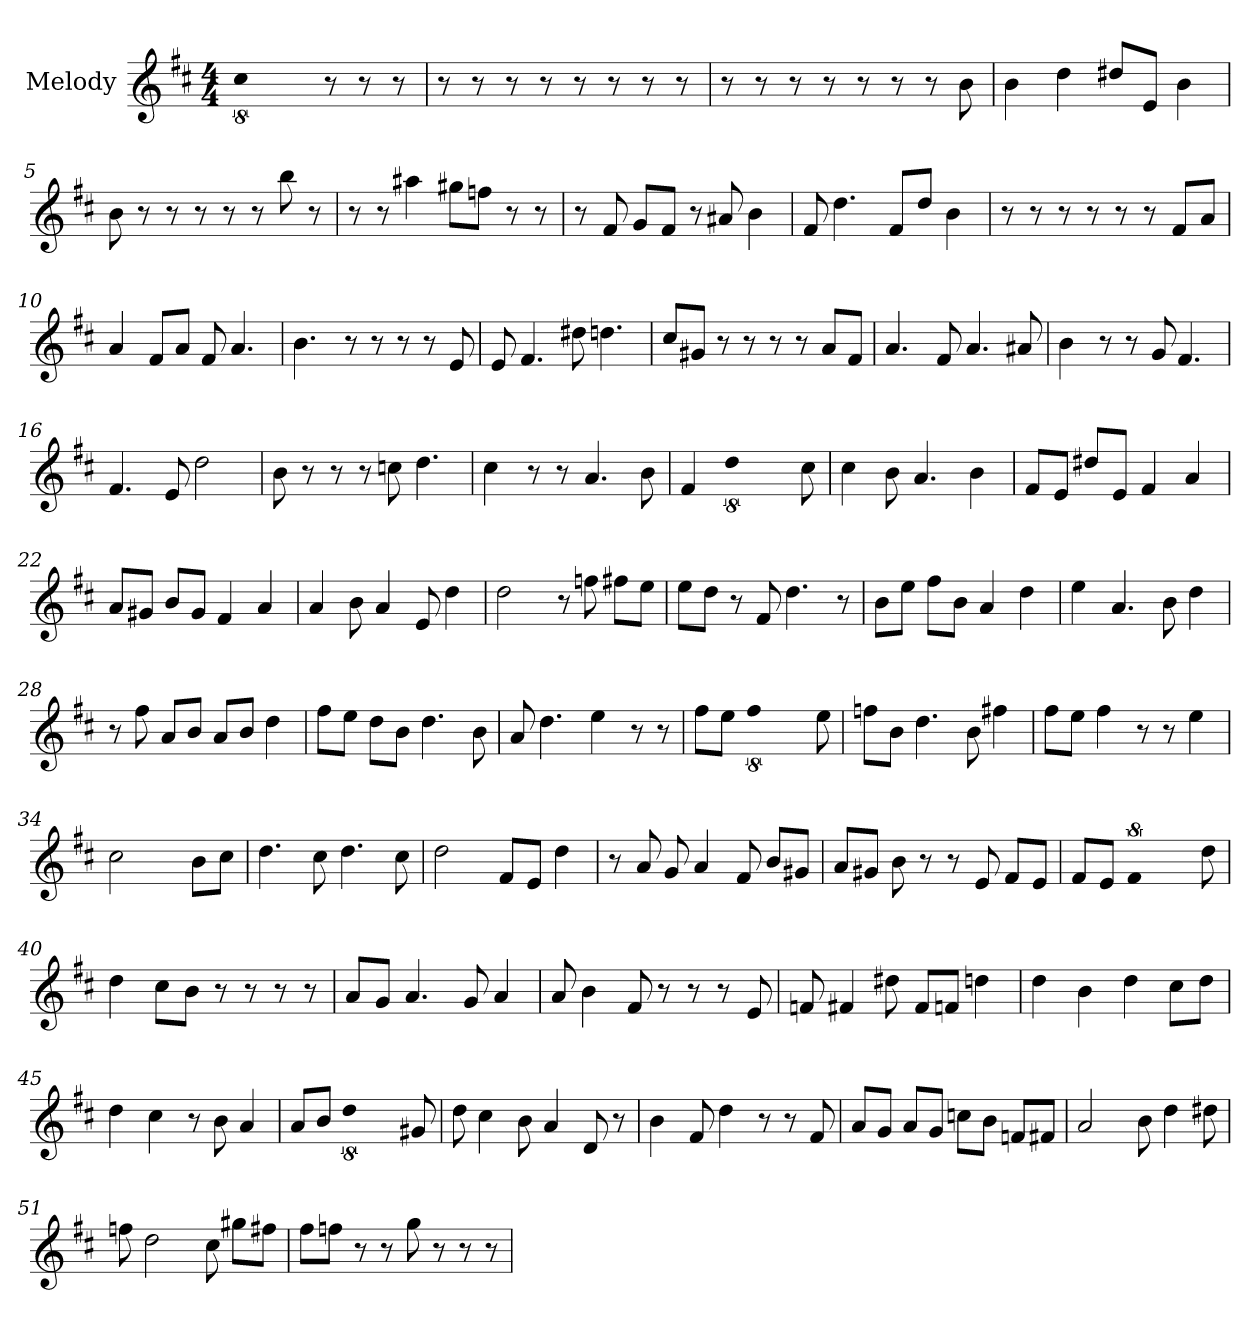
**kern
*part1
*staff1
*I"Melody
*clefG2
*k[f#c#]
*D:
*M4/4
*MM112
=1
!LO:N:vis=2
8%5cc#
8r
8r
8r
=2
8r
8r
8r
8r
8r
8r
8r
8r
=3
8r
8r
8r
8r
8r
8r
8r
8b
=4
4b
4dd
8dd#/L
8e/J
4b
=5
8b
8r
8r
8r
8r
8r
8bb
8r
=6
8r
8r
4aa#
8gg#\L
8ff\J
8r
8r
=7
8r
8f#
8g/L
8f#/J
8r
8a#
4b
=8
8f#
4.dd
8f#/L
8dd/J
4b
=9
8r
8r
8r
8r
8r
8r
8f#/L
8a/J
=10
4a
8f#/L
8a/J
8f#
4.a
=11
4.b
8r
8r
8r
8r
8e
=12
8e
4.f#
8dd#
4.dd
=13
8cc#/L
8g#/J
8r
8r
8r
8r
8a/L
8f#/J
=14
4.a
8f#
4.a
8a#
=15
4b
8r
8r
8g
4.f#
=16
4.f#
8e
2dd
=17
8b
8r
8r
8r
8cc
4.dd
=18
4cc#
8r
8r
4.a
8b
=19
4f#
!LO:N:vis=2
8%5dd
8cc#
=20
4cc#
8b
4.a
4b
=21
8f#/L
8e/J
8dd#/L
8e/J
4f#
4a
=22
8a/L
8g#/J
8b/L
8g#/J
4f#
4a
=23
4a
8b
4a
8e
4dd
=24
2dd
8r
8ff
8ff#\L
8ee\J
=25
8ee\L
8dd\J
8r
8f#
4.dd
8r
=26
8b\L
8ee\J
8ff#\L
8b\J
4a
4dd
=27
4ee
4.a
8b
4dd
=28
8r
8ff#
8a/L
8b/J
8a/L
8b/J
4dd
=29
8ff#\L
8ee\J
8dd\L
8b\J
4.dd
8b
=30
8a
4.dd
4ee
8r
8r
=31
8ff#\L
8ee\J
!LO:N:vis=2
8%5ff#
8ee
=32
8ff\L
8b\J
4.dd
8b
4ff#
=33
8ff#\L
8ee\J
4ff#
8r
8r
4ee
=34
!LO:N:vis=2
2.cc#
8b\L
8cc#\J
=35
4.dd
8cc#
4.dd
8cc#
=36
2dd
8f#/L
8e/J
4dd
=37
8r
8a
8g
4a
8f#
8b/L
8g#/J
=38
8a/L
8g#/J
8b
8r
8r
8e
8f#/L
8e/J
=39
8f#/L
8e/J
!LO:N:vis=2
8%5f#
8dd
=40
4dd
8cc#\L
8b\J
8r
8r
8r
8r
=41
8a/L
8g/J
4.a
8g
4a
=42
8a
4b
8f#
8r
8r
8r
8e
=43
8f
4f#
8dd#
8f#/L
8f/J
4dd
=44
4dd
4b
4dd
8cc#\L
8dd\J
=45
4dd
4cc#
8r
8b
4a
=46
8a/L
8b/J
!LO:N:vis=2
8%5dd
8g#
=47
8dd
4cc#
8b
4a
8d
8r
=48
4b
8f#
4dd
8r
8r
8f#
=49
8a/L
8g/J
8a/L
8g/J
8cc\L
8b\J
8f/L
8f#/J
=50
2a
8b
4dd
8dd#
=51
8ff
2dd
8cc#
8gg#\L
8ff#\J
=52
8ff#\L
8ff\J
8r
8r
8gg
8r
8r
8r
=
*-
